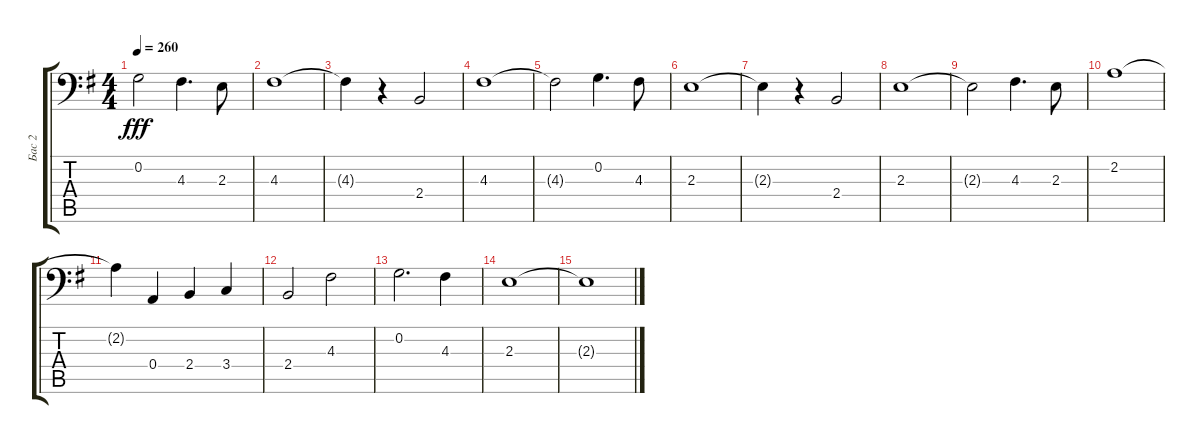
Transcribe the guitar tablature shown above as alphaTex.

\track ("Бас 2" "Бас 2") {instrument electricbassfinger}
\staff {score tabs}
\tuning (C3 G2 D2 A1 E1 B0) {hide}
\ts (4 4)
\tempo 260
\clef f4
\ks g
0.2{t}.2{dy fff} 4.3.4{d} 2.3.8 |
4.3.1 |
4.3{t}.4 r.4 2.4.2 |
4.3.1 |
4.3{t}.2 0.2.4{d} 4.3.8 |
2.3.1 |
2.3{t}.4 r.4 2.4.2 |
2.3.1 |
2.3{t}.2 4.3.4{d} 2.3.8 |
2.2.1 |
2.2{t}.4 0.4.4 2.4.4 3.4.4 |
2.4.2 4.3.2 |
0.2.2{d} 4.3.4 |
2.3.1 |
2.3{t}.1
